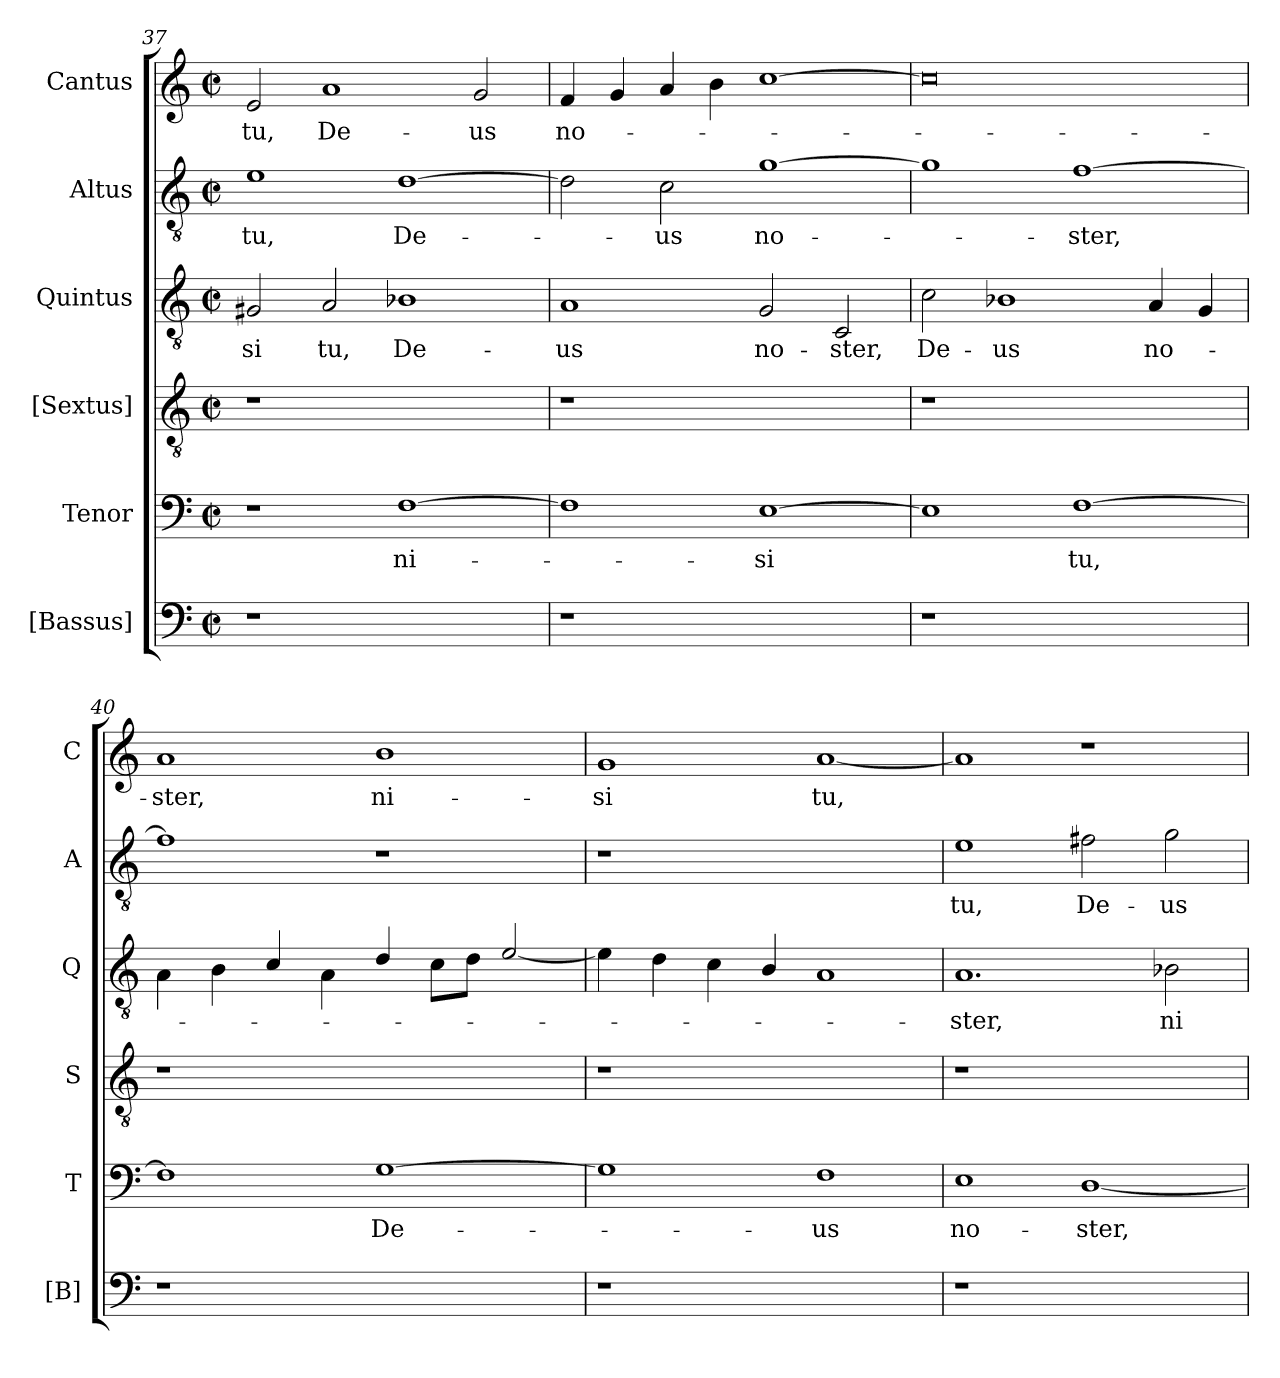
**kern	**kern	**text	**kern	**kern	**text	**kern	**text	**kern	**text
*part6	*part5	*part5	*part4	*part3	*part3	*part2	*part2	*part1	*part1
*staff6	*staff5	*staff5	*staff4	*staff3	*staff3	*staff2	*staff2	*staff1	*staff1
*I"[Bassus]	*I"Tenor	*	*I"[Sextus]	*I"Quintus	*	*I"Altus	*	*I"Cantus	*
*I'[B]	*I'T	*	*I'S	*I'Q	*	*I'A	*	*I'C	*
*clefF4	*clefF4	*	*clefGv2	*clefGv2	*	*clefGv2	*	*clefG2	*
*k[]	*k[]	*	*k[]	*k[]	*	*k[]	*	*k[]	*
*C:	*C:	*	*C:	*C:	*	*C:	*	*C:	*
*M2/2	*M2/2	*	*M2/2	*M2/2	*	*M2/2	*	*M2/2	*
*met(c|)	*met(c|)	*	*met(c|)	*met(c|)	*	*met(c|)	*	*met(c|)	*
=37	=37	=37	=37	=37	=37	=37	=37	=37	=37
1r	1r	.	1r	2G#X/	-si	1e\	tu,	2e/	tu,
.	.	.	.	2A/	tu,	.	.	1a/	De-
1ryy	[1F\	ni-	1ryy	1B-X\	De-	[1d\	De-	.	.
.	.	.	.	.	.	.	.	2g/	-us
=38	=38	=38	=38	=38	=38	=38	=38	=38	=38
1r	1F\]	.	1r	1A/	-us	2d\]	.	4f/	no-
.	.	.	.	.	.	.	.	4g/	.
.	.	.	.	.	.	2c\	-us	4a/	.
.	.	.	.	.	.	.	.	4b\	.
1ryy	[1E\	-si	1ryy	2G/	no-	[1g\	no-	[1cc\	.
.	.	.	.	2C/	-ster,	.	.	.	.
=39	=39	=39	=39	=39	=39	=39	=39	=39	=39
1r	1E\]	.	1r	2c\	De-	1g\]	.	0cc\]	.
.	.	.	.	1B-X\	-us	.	.	.	.
1ryy	[1F\	tu,	1ryy	.	.	[1f\	-ster,	.	.
.	.	.	.	4A/	no-	.	.	.	.
.	.	.	.	4G/	.	.	.	.	.
=40	=40	=40	=40	=40	=40	=40	=40	=40	=40
1r	1F\]	.	1r	4A\	.	1f\]	.	1a/	-ster,
.	.	.	.	4B\	.	.	.	.	.
.	.	.	.	4c/	.	.	.	.	.
.	.	.	.	4A\	.	.	.	.	.
1ryy	[1G\	De-	1ryy	4d/	.	1r	.	1b\	ni-
.	.	.	.	8c\L	.	.	.	.	.
.	.	.	.	8d\J	.	.	.	.	.
.	.	.	.	[2e/	.	.	.	.	.
=41	=41	=41	=41	=41	=41	=41	=41	=41	=41
1r	1G\]	.	1r	4e\]	.	1r	.	1g/	-si
.	.	.	.	4d\	.	.	.	.	.
.	.	.	.	4c\	.	.	.	.	.
.	.	.	.	4B/	.	.	.	.	.
1ryy	1F\	-us	1ryy	1A/	.	1ryy	.	[1a/	tu,
=42	=42	=42	=42	=42	=42	=42	=42	=42	=42
1r	1E\	no-	1r	1.A/	-ster,	1e\	tu,	1a/]	.
1ryy	[1D/	-ster,	1ryy	.	.	2f#X\	De-	1r	.
.	.	.	.	2B-X\	ni-	2g\	-us	.	.
=	=	=	=	=	=	=	=	=	=
*-	*-	*-	*-	*-	*-	*-	*-	*-	*-
